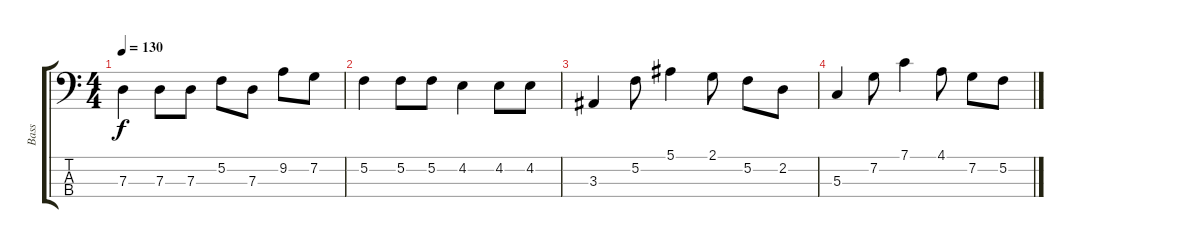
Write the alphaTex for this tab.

\track ("Bass" "Bass") {instrument electricbassfinger}
\staff {score tabs}
\tuning (F2 C2 G1 D1) {hide}
\ts (4 4)
\tempo 130
\clef f4
\ks c
7.3.4{dy f} 7.3.8 7.3.8 5.2.8 7.3.8 9.2.8 7.2.8 |
5.2.4 5.2.8 5.2.8 4.2.4 4.2.8 4.2.8 |
3.3.4 5.2.8 5.1.4 2.1.8 5.2.8 2.2.8 |
5.3.4 7.2.8 7.1.4 4.1.8 7.2.8 5.2.8
